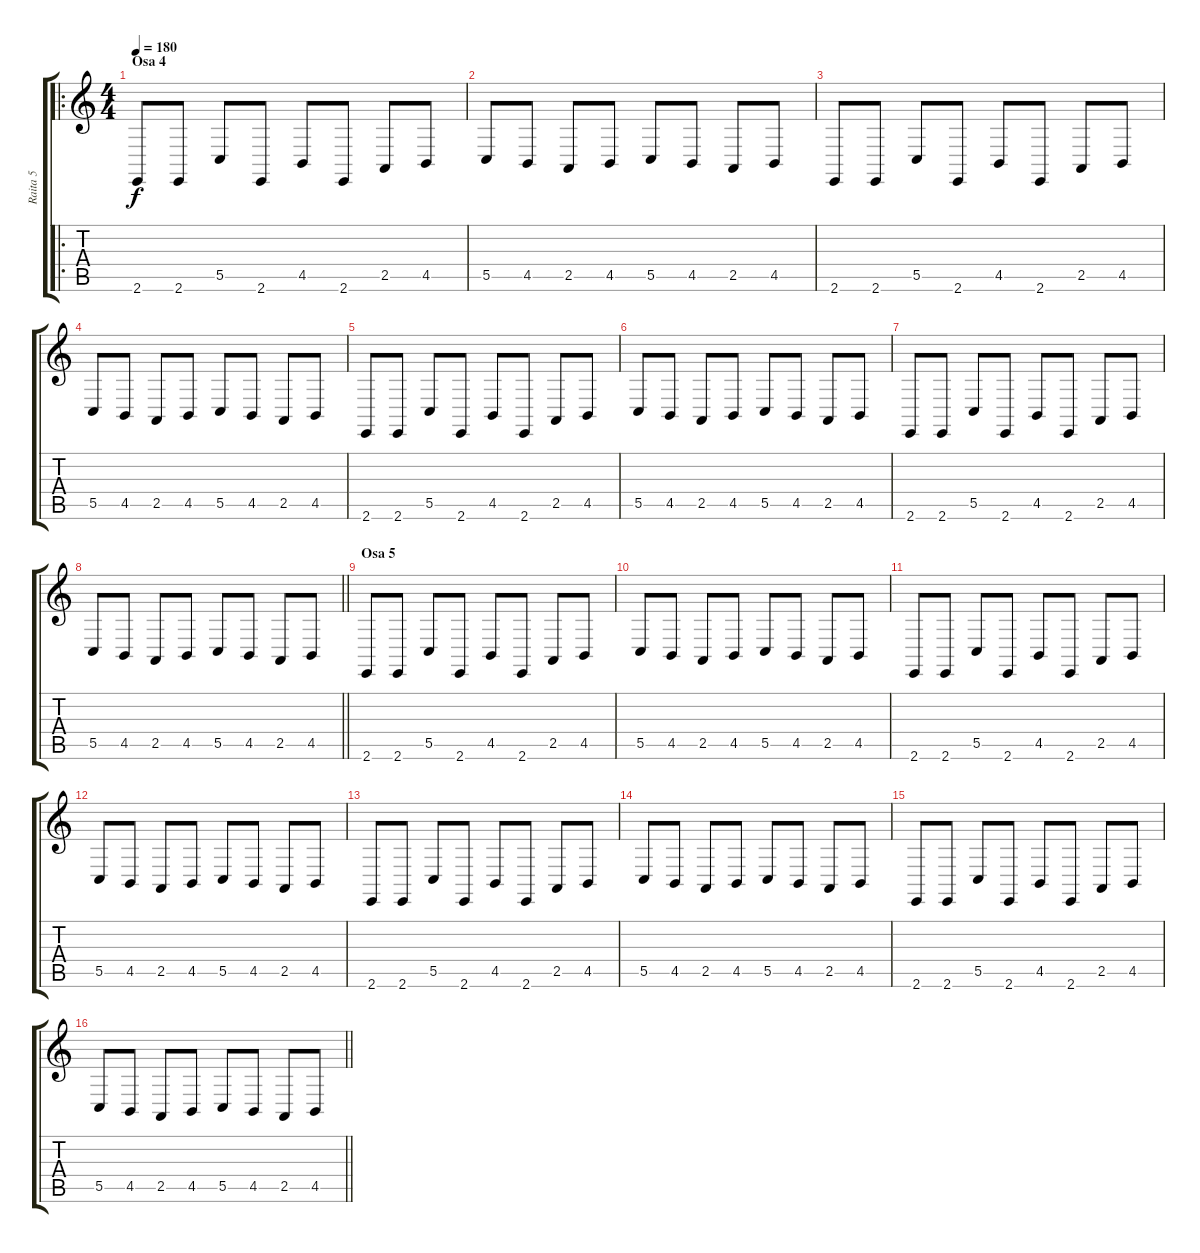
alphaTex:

\track ("Raita 5" "Raita 5") {instrument lead8bassandlead}
\staff {score tabs}
\tuning (D4 A3 F3 C3 G2 D2) {hide}
\ro
\ts (4 4)
\section ("" "Osa 4")
\tempo 180
\clef g2
\ks c
2.6.8{dy f} 2.6.8 5.5.8 2.6.8 4.5.8 2.6.8 2.5.8 4.5.8 |
5.5.8 4.5.8 2.5.8 4.5.8 5.5.8 4.5.8 2.5.8 4.5.8 |
2.6.8 2.6.8 5.5.8 2.6.8 4.5.8 2.6.8 2.5.8 4.5.8 |
5.5.8 4.5.8 2.5.8 4.5.8 5.5.8 4.5.8 2.5.8 4.5.8 |
2.6.8 2.6.8 5.5.8 2.6.8 4.5.8 2.6.8 2.5.8 4.5.8 |
5.5.8 4.5.8 2.5.8 4.5.8 5.5.8 4.5.8 2.5.8 4.5.8 |
2.6.8 2.6.8 5.5.8 2.6.8 4.5.8 2.6.8 2.5.8 4.5.8 |
\barLineRight lightlight
5.5.8 4.5.8 2.5.8 4.5.8 5.5.8 4.5.8 2.5.8 4.5.8 |
\section ("" "Osa 5")
2.6.8 2.6.8 5.5.8 2.6.8 4.5.8 2.6.8 2.5.8 4.5.8 |
5.5.8 4.5.8 2.5.8 4.5.8 5.5.8 4.5.8 2.5.8 4.5.8 |
2.6.8 2.6.8 5.5.8 2.6.8 4.5.8 2.6.8 2.5.8 4.5.8 |
5.5.8 4.5.8 2.5.8 4.5.8 5.5.8 4.5.8 2.5.8 4.5.8 |
2.6.8 2.6.8 5.5.8 2.6.8 4.5.8 2.6.8 2.5.8 4.5.8 |
5.5.8 4.5.8 2.5.8 4.5.8 5.5.8 4.5.8 2.5.8 4.5.8 |
2.6.8 2.6.8 5.5.8 2.6.8 4.5.8 2.6.8 2.5.8 4.5.8 |
\barLineRight lightlight
5.5.8 4.5.8 2.5.8 4.5.8 5.5.8 4.5.8 2.5.8 4.5.8
